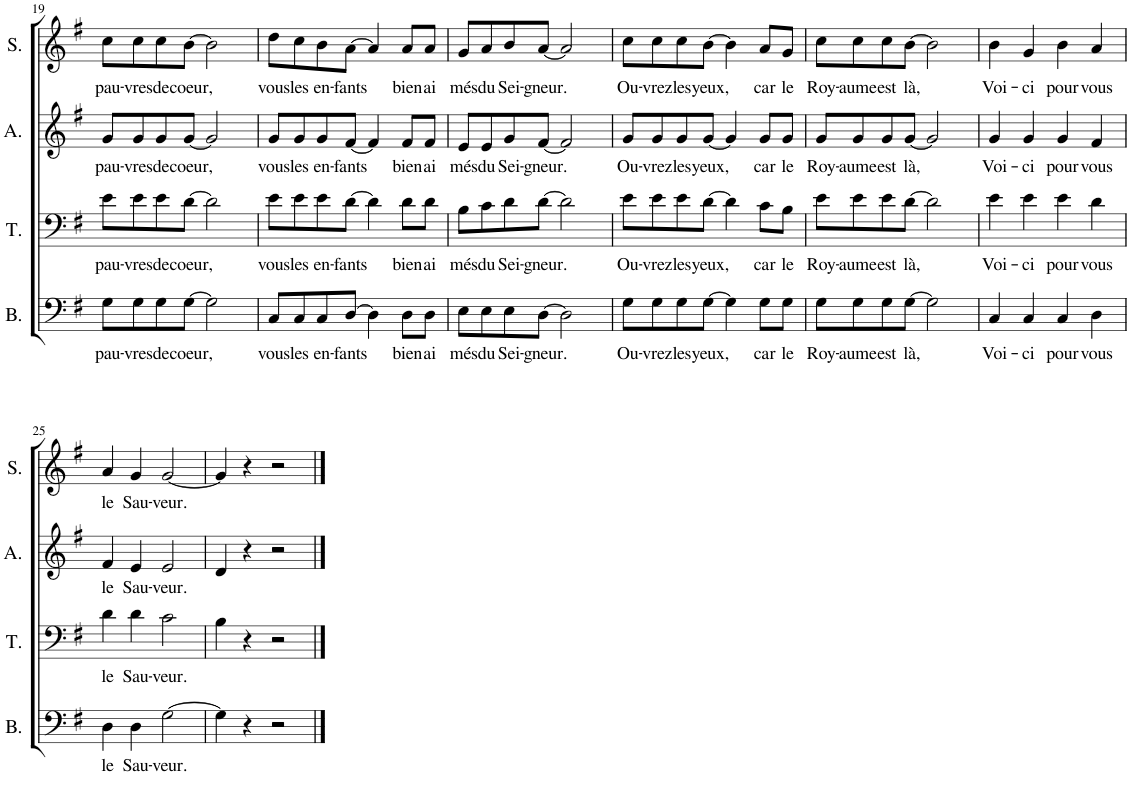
**kern	**text	**kern	**text	**kern	**text	**kern	**text
*part4	*part4	*part3	*part3	*part2	*part2	*part1	*part1
*staff4	*staff4	*staff3	*staff3	*staff2	*staff2	*staff1	*staff1
*I"Bass	*	*I"Tenor	*	*I"Alto	*	*I"Soprano	*
*I'B.	*	*I'T.	*	*I'A.	*	*I'S.	*
!!LO:PB:g=z
*clefF4	*	*clefF4	*	*clefG2	*	*clefG2	*
*k[f#]	*	*k[f#]	*	*k[f#]	*	*k[f#]	*
*M4/4	*	*M4/4	*	*M4/4	*	*M4/4	*
*met(c)	*	*met(c)	*	*met(c)	*	*met(c)	*
=19	=19	=19	=19	=19	=19	=19	=19
!	!LO:LY:b	!	!LO:LY:b	!	!LO:LY:b	!	!LO:LY:b
8G\L	pau-	8e\L	pau-	8g/L	pau-	8cc\L	pau-
!	!LO:LY:b	!	!LO:LY:b	!	!LO:LY:b	!	!LO:LY:b
8G\	-vres	8e\	-vres	8g/	-vres	8cc\	-vres
!	!LO:LY:b	!	!LO:LY:b	!	!LO:LY:b	!	!LO:LY:b
8G\	de	8e\	de	8g/	de	8cc\	de
!	!LO:LY:b	!	!LO:LY:b	!	!LO:LY:b	!	!LO:LY:b
[8G\J	coeur,	[8d\J	coeur,	[8g/J	coeur,	[8b\J	coeur,
2G\]	.	2d\]	.	2g/]	.	2b\]	.
=20	=20	=20	=20	=20	=20	=20	=20
!	!LO:LY:b	!	!LO:LY:b	!	!LO:LY:b	!	!LO:LY:b
8C/L	vous	8e\L	vous	8g/L	vous	8dd\L	vous
!	!LO:LY:b	!	!LO:LY:b	!	!LO:LY:b	!	!LO:LY:b
8C/	les	8e\	les	8g/	les	8cc\	les
!	!LO:LY:b	!	!LO:LY:b	!	!LO:LY:b	!	!LO:LY:b
8C/	en-	8e\	en-	8g/	en-	8b\	en-
!	!LO:LY:b	!	!LO:LY:b	!	!LO:LY:b	!	!LO:LY:b
[8D/J	-fants	[8d\J	-fants	[8f#/J	-fants	[8a\J	-fants
4D\]	.	4d\]	.	4f#/]	.	4a/]	.
!	!LO:LY:b	!	!LO:LY:b	!	!LO:LY:b	!	!LO:LY:b
8D\L	bien	8d\L	bien	8f#/L	bien	8a/L	bien
!	!LO:LY:b	!	!LO:LY:b	!	!LO:LY:b	!	!LO:LY:b
8D\J	ai	8d\J	ai	8f#/J	ai	8a/J	ai
=21	=21	=21	=21	=21	=21	=21	=21
!	!LO:LY:b	!	!LO:LY:b	!	!LO:LY:b	!	!LO:LY:b
8E\L	més	8B\L	més	8e/L	més	8g/L	més
!	!LO:LY:b	!	!LO:LY:b	!	!LO:LY:b	!	!LO:LY:b
8E\	du	8c\	du	8e/	du	8a/	du
!	!LO:LY:b	!	!LO:LY:b	!	!LO:LY:b	!	!LO:LY:b
8E\	Sei-	8d\	Sei-	8g/	Sei-	8b/	Sei-
!	!LO:LY:b	!	!LO:LY:b	!	!LO:LY:b	!	!LO:LY:b
[8D\J	-gneur.	[8d\J	-gneur.	[8f#/J	-gneur.	[8a/J	-gneur.
2D\]	.	2d\]	.	2f#/]	.	2a/]	.
=22	=22	=22	=22	=22	=22	=22	=22
!	!LO:LY:b	!	!LO:LY:b	!	!LO:LY:b	!	!LO:LY:b
8G\L	Ou-	8e\L	Ou-	8g/L	Ou-	8cc\L	Ou-
!	!LO:LY:b	!	!LO:LY:b	!	!LO:LY:b	!	!LO:LY:b
8G\	-vrez	8e\	-vrez	8g/	-vrez	8cc\	-vrez
!	!LO:LY:b	!	!LO:LY:b	!	!LO:LY:b	!	!LO:LY:b
8G\	les	8e\	les	8g/	les	8cc\	les
!	!LO:LY:b	!	!LO:LY:b	!	!LO:LY:b	!	!LO:LY:b
[8G\J	yeux,	[8d\J	yeux,	[8g/J	yeux,	[8b\J	yeux,
4G\]	.	4d\]	.	4g/]	.	4b\]	.
!	!LO:LY:b	!	!LO:LY:b	!	!LO:LY:b	!	!LO:LY:b
8G\L	car	8c\L	car	8g/L	car	8a/L	car
!	!LO:LY:b	!	!LO:LY:b	!	!LO:LY:b	!	!LO:LY:b
8G\J	le	8B\J	le	8g/J	le	8g/J	le
=23	=23	=23	=23	=23	=23	=23	=23
!	!LO:LY:b	!	!LO:LY:b	!	!LO:LY:b	!	!LO:LY:b
8G\L	Roy-	8e\L	Roy-	8g/L	Roy-	8cc\L	Roy-
!	!LO:LY:b	!	!LO:LY:b	!	!LO:LY:b	!	!LO:LY:b
8G\	-aume	8e\	-aume	8g/	-aume	8cc\	-aume
!	!LO:LY:b	!	!LO:LY:b	!	!LO:LY:b	!	!LO:LY:b
8G\	est	8e\	est	8g/	est	8cc\	est
!	!LO:LY:b	!	!LO:LY:b	!	!LO:LY:b	!	!LO:LY:b
[8G\J	là,	[8d\J	là,	[8g/J	là,	[8b\J	là,
2G\]	.	2d\]	.	2g/]	.	2b\]	.
=24	=24	=24	=24	=24	=24	=24	=24
!	!LO:LY:b	!	!LO:LY:b	!	!LO:LY:b	!	!LO:LY:b
4C/	Voi-	4e\	Voi-	4g/	Voi-	4b\	Voi-
!	!LO:LY:b	!	!LO:LY:b	!	!LO:LY:b	!	!LO:LY:b
4C/	-ci	4e\	-ci	4g/	-ci	4g/	-ci
!	!LO:LY:b	!	!LO:LY:b	!	!LO:LY:b	!	!LO:LY:b
4C/	pour	4e\	pour	4g/	pour	4b\	pour
!	!LO:LY:b	!	!LO:LY:b	!	!LO:LY:b	!	!LO:LY:b
4D\	vous	4d\	vous	4f#/	vous	4a/	vous
!!LO:LB:g=z
=25	=25	=25	=25	=25	=25	=25	=25
!	!LO:LY:b	!	!LO:LY:b	!	!LO:LY:b	!	!LO:LY:b
4D\	le	4d\	le	4f#/	le	4a/	le
!	!LO:LY:b	!	!LO:LY:b	!	!LO:LY:b	!	!LO:LY:b
4D\	Sau-	4d\	Sau-	4e/	Sau-	4g/	Sau-
!	!LO:LY:b	!	!LO:LY:b	!	!LO:LY:b	!	!LO:LY:b
[2G\	-veur.	2c\	-veur.	2e/	-veur.	[2g/	-veur.
=26	=26	=26	=26	=26	=26	=26	=26
4G\]	.	4B\	.	4d/	.	4g/]	.
4r	.	4r	.	4r	.	4r	.
2r	.	2r	.	2r	.	2r	.
==	==	==	==	==	==	==	==
*-	*-	*-	*-	*-	*-	*-	*-
